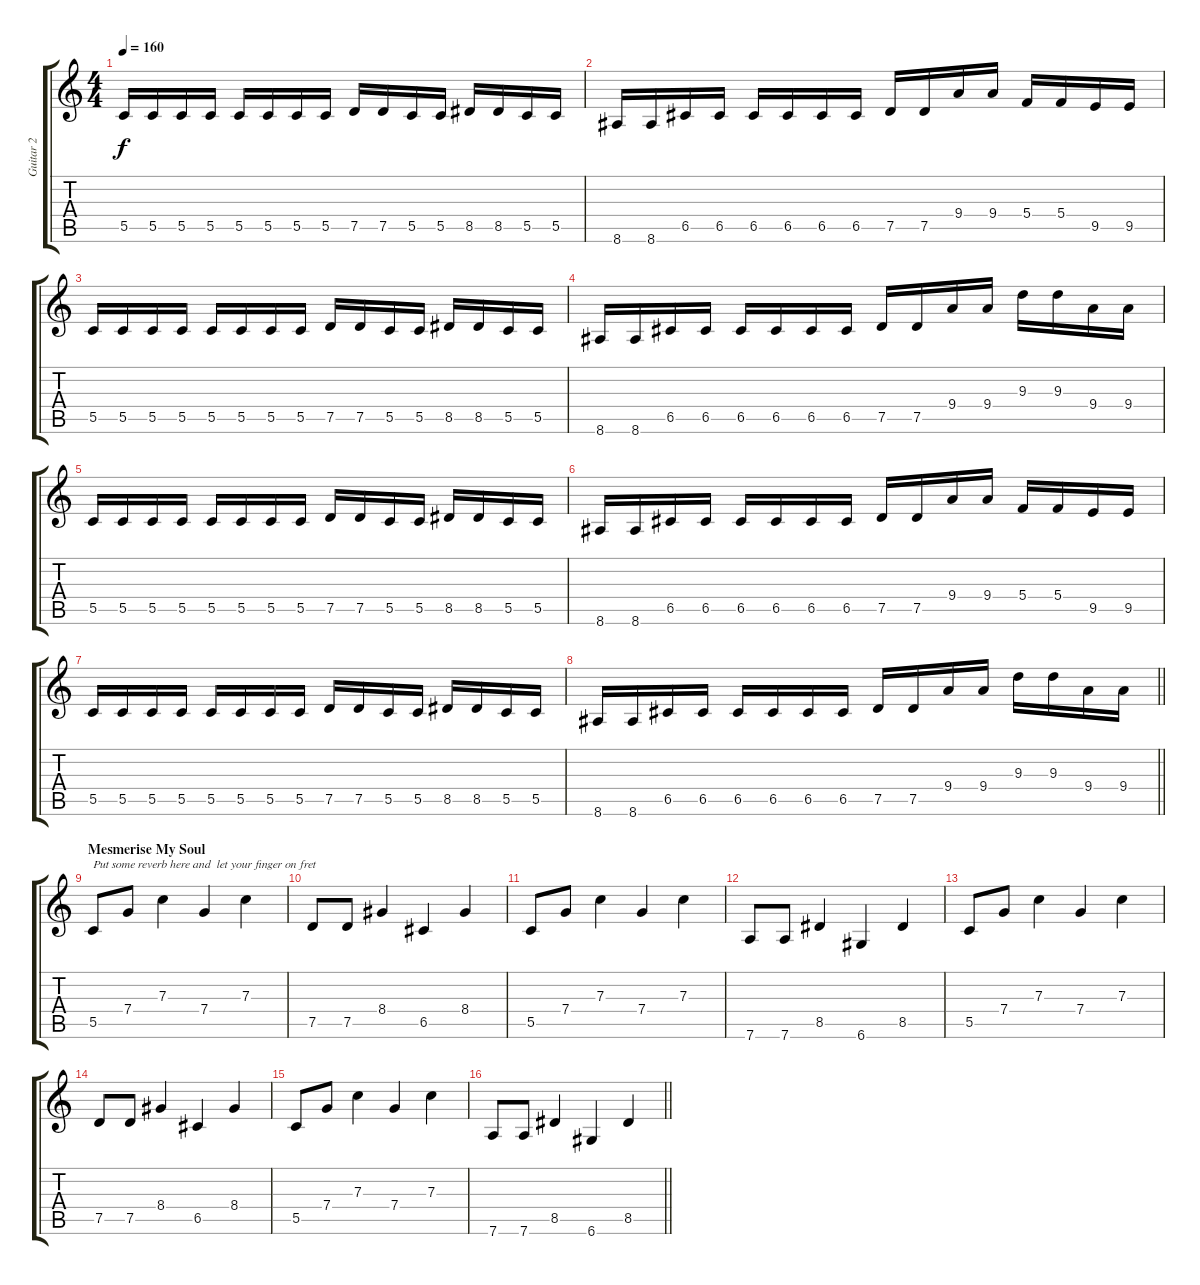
\track ("Guitar 2" "Guitar 2") {instrument distortionguitar}
\staff {score tabs}
\tuning (D4 A3 F3 C3 G2 D2) {hide}
\ts (4 4)
\tempo 160
\clef g2
\ks c
5.5.16{dy f} 5.5.16 5.5.16 5.5.16 5.5.16 5.5.16 5.5.16 5.5.16 7.5.16 7.5.16 5.5.16 5.5.16 8.5.16 8.5.16 5.5.16 5.5.16 |
8.6.16 8.6.16 6.5.16 6.5.16 6.5.16 6.5.16 6.5.16 6.5.16 7.5.16 7.5.16 9.4.16 9.4.16 5.4.16 5.4.16 9.5.16 9.5.16 |
5.5.16 5.5.16 5.5.16 5.5.16 5.5.16 5.5.16 5.5.16 5.5.16 7.5.16 7.5.16 5.5.16 5.5.16 8.5.16 8.5.16 5.5.16 5.5.16 |
8.6.16 8.6.16 6.5.16 6.5.16 6.5.16 6.5.16 6.5.16 6.5.16 7.5.16 7.5.16 9.4.16 9.4.16 9.3.16 9.3.16 9.4.16 9.4.16 |
5.5.16 5.5.16 5.5.16 5.5.16 5.5.16 5.5.16 5.5.16 5.5.16 7.5.16 7.5.16 5.5.16 5.5.16 8.5.16 8.5.16 5.5.16 5.5.16 |
8.6.16 8.6.16 6.5.16 6.5.16 6.5.16 6.5.16 6.5.16 6.5.16 7.5.16 7.5.16 9.4.16 9.4.16 5.4.16 5.4.16 9.5.16 9.5.16 |
5.5.16 5.5.16 5.5.16 5.5.16 5.5.16 5.5.16 5.5.16 5.5.16 7.5.16 7.5.16 5.5.16 5.5.16 8.5.16 8.5.16 5.5.16 5.5.16 |
\barLineRight lightlight
8.6.16 8.6.16 6.5.16 6.5.16 6.5.16 6.5.16 6.5.16 6.5.16 7.5.16 7.5.16 9.4.16 9.4.16 9.3.16 9.3.16 9.4.16 9.4.16 |
\section ("" "Mesmerise My Soul")
5.5.8{txt "Put some reverb here and  let your finger on fret"} 7.4.8 7.3.4 7.4.4 7.3.4 |
7.5.8 7.5.8 8.4.4 6.5.4 8.4.4 |
5.5.8 7.4.8 7.3.4 7.4.4 7.3.4 |
7.6.8 7.6.8 8.5.4 6.6.4 8.5.4 |
5.5.8 7.4.8 7.3.4 7.4.4 7.3.4 |
7.5.8 7.5.8 8.4.4 6.5.4 8.4.4 |
5.5.8 7.4.8 7.3.4 7.4.4 7.3.4 |
\barLineRight lightlight
7.6.8 7.6.8 8.5.4 6.6.4 8.5.4
